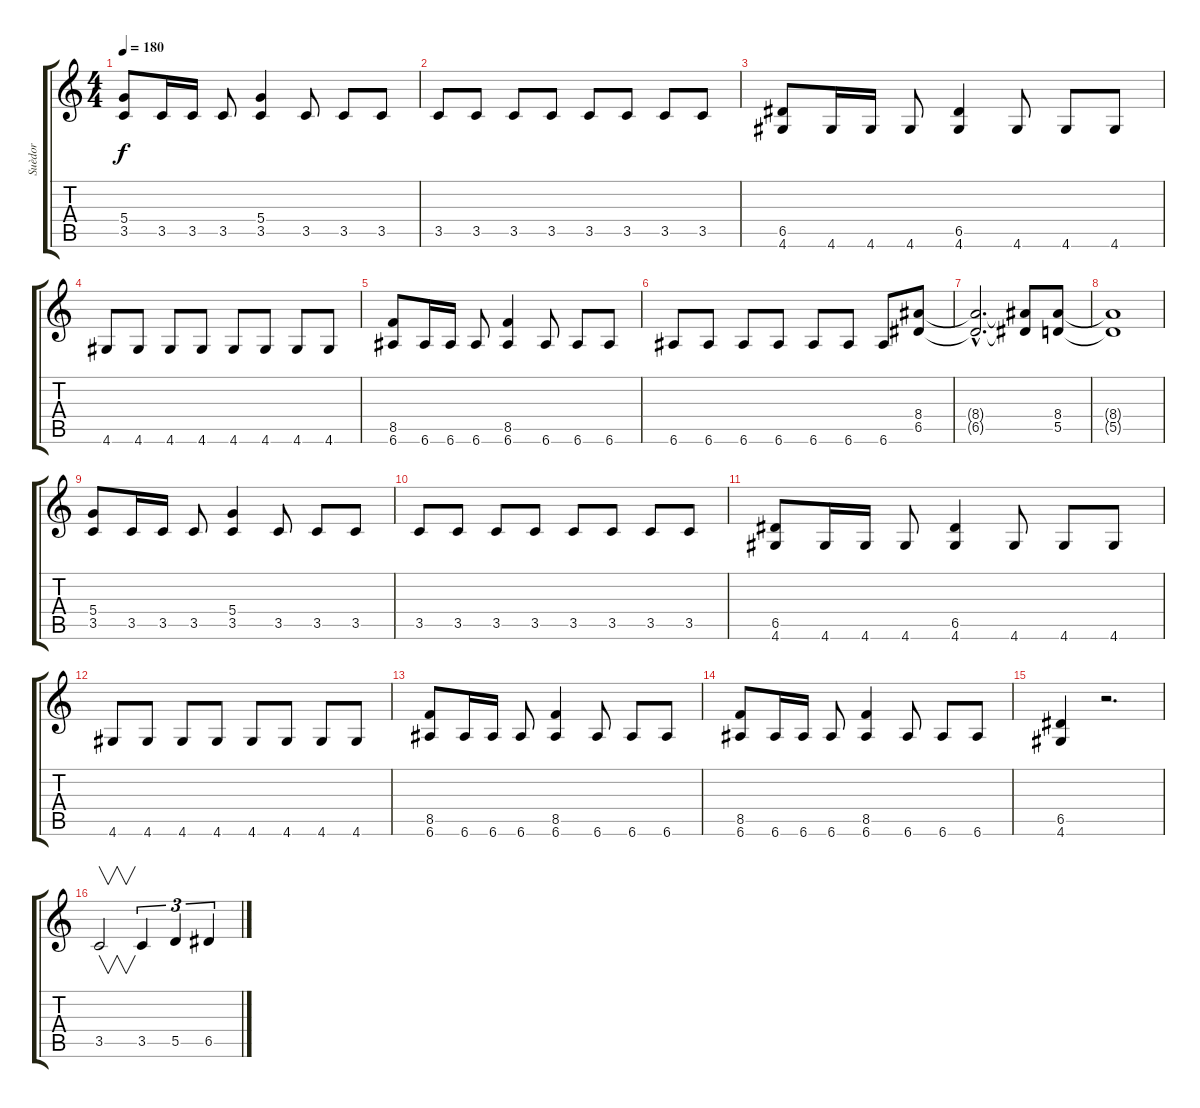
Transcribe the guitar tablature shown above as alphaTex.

\track ("Suèdor" "Suèdor") {instrument distortionguitar}
\staff {score tabs}
\tuning (E4 B3 G3 D3 A2 E2) {hide}
\ts (4 4)
\tempo 180
\clef g2
\ks c
(5.4 3.5).8{dy f} 3.5.16 3.5.16 3.5.8 (5.4 3.5).4 3.5.8 3.5.8 3.5.8 |
3.5.8 3.5.8 3.5.8 3.5.8 3.5.8 3.5.8 3.5.8 3.5.8 |
(6.5 4.6).8 4.6.16 4.6.16 4.6.8 (6.5 4.6).4 4.6.8 4.6.8 4.6.8 |
4.6.8 4.6.8 4.6.8 4.6.8 4.6.8 4.6.8 4.6.8 4.6.8 |
(8.5 6.6).8 6.6.16 6.6.16 6.6.8 (8.5 6.6).4 6.6.8 6.6.8 6.6.8 |
6.6.8 6.6.8 6.6.8 6.6.8 6.6.8 6.6.8 6.6.8 (8.4 6.5).8 |
(8.4{hac t} 6.5{hac t}).2{d} (8.4{t} 6.5{t}).8 (8.4 5.5).8 |
(8.4{t} 5.5{t}).1 |
(5.4 3.5).8 3.5.16 3.5.16 3.5.8 (5.4 3.5).4 3.5.8 3.5.8 3.5.8 |
3.5.8 3.5.8 3.5.8 3.5.8 3.5.8 3.5.8 3.5.8 3.5.8 |
(6.5 4.6).8 4.6.16 4.6.16 4.6.8 (6.5 4.6).4 4.6.8 4.6.8 4.6.8 |
4.6.8 4.6.8 4.6.8 4.6.8 4.6.8 4.6.8 4.6.8 4.6.8 |
(8.5 6.6).8 6.6.16 6.6.16 6.6.8 (8.5 6.6).4 6.6.8 6.6.8 6.6.8 |
(8.5 6.6).8 6.6.16 6.6.16 6.6.8 (8.5 6.6).4 6.6.8 6.6.8 6.6.8 |
(6.5 4.6).4 r.2{d} |
3.5.2{v} 3.5.4{tu (3 2)} 5.5.4{tu (3 2)} 6.5.4{tu (3 2)}
